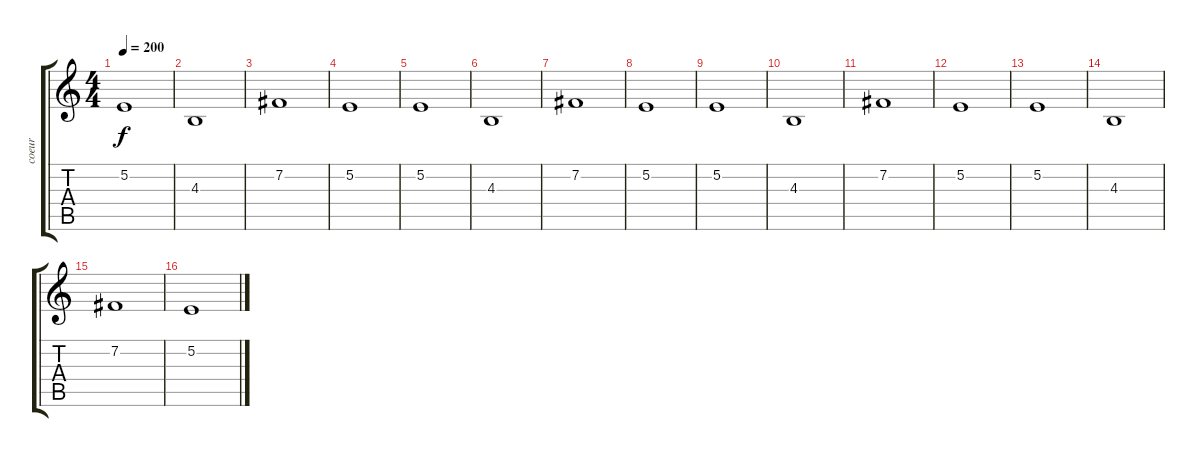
\track ("coeur" "coeur") {instrument choiraahs}
\staff {score tabs}
\tuning (E4 B3 G3 D3 A2 E2) {hide}
\ts (4 4)
\tempo 200
\clef g2
\ks c
5.2.1{dy f} |
4.3.1 |
7.2.1 |
5.2.1 |
5.2.1 |
4.3.1 |
7.2.1 |
5.2.1 |
5.2.1 |
4.3.1 |
7.2.1 |
5.2.1 |
5.2.1 |
4.3.1 |
7.2.1 |
5.2.1
